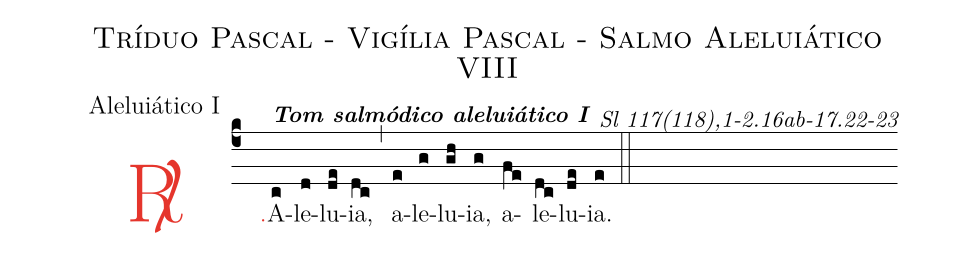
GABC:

name: Tríduo Pascal - Vigília Pascal - Salmo Aleluiático VIII;
mode: Aleluiático I;
commentary: Sl 117(118),1-2.16ab-17.22-23;
%%
(c4)

<c><sp>R/</sp>.</c>() A<alt>\textbf{Tom salmódico aleluiático I}</alt>(c)le(d)lu(de)ia,(dc) (,) a(e)le(g)lu(gh)ia,(g) a(fe)le(dc)lu(de)ia.(e)

(::)
